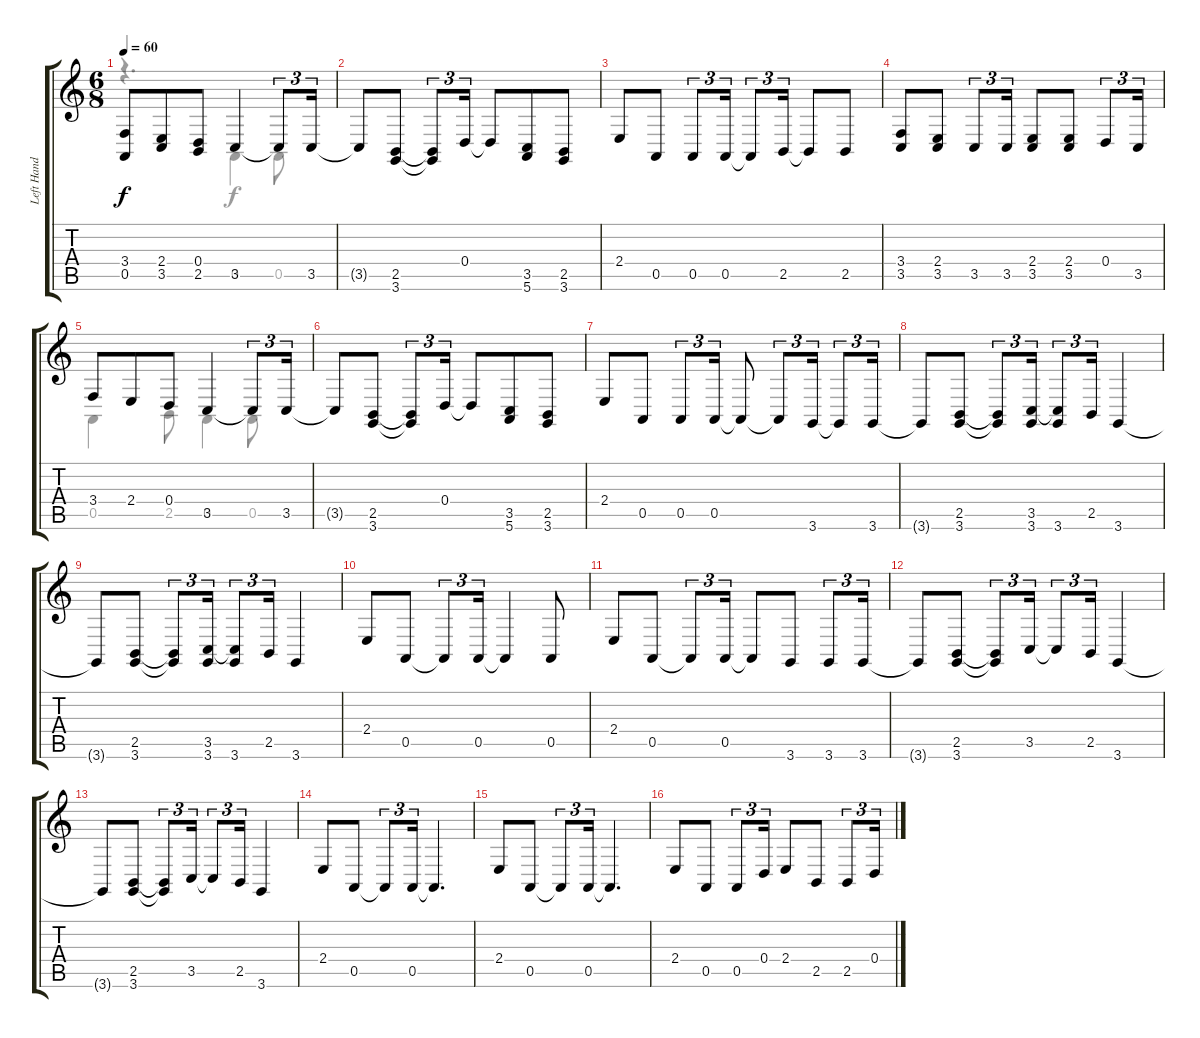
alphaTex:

\track ("Left Hand" "Left Hand") {instrument acousticgrandpiano}
\staff {score tabs}
\tuning (E4 B3 G3 D3 A2 E2) {hide}
\voice
\ts (6 8)
\tempo 60
\clef g2
\ks c
(3.4 0.5).8{dy f} (2.4 3.5).8 (0.4 2.5).8 3.5.4 3.5{t}.8{tu (3 2)} 3.5.16{tu (3 2)} |
3.5{t}.8 (2.5 3.6).8 (2.5{t} 3.6{t}).8{tu (3 2)} 0.4.16{tu (3 2)} 0.4{t}.8 (3.5 5.6).8 (2.5 3.6).8 |
2.4.8 0.5.8 0.5.8{tu (3 2)} 0.5.16{tu (3 2)} 0.5{t}.8{tu (3 2)} 2.5.16{tu (3 2)} 2.5{t}.8 2.5.8 |
(3.4 3.5).8 (2.4 3.5).8 3.5.8{tu (3 2)} 3.5.16{tu (3 2)} (2.4 3.5).8 (2.4 3.5).8 0.4.8{tu (3 2)} 3.5.16{tu (3 2)} |
3.4.8 2.4.8 0.4.8 3.5.4 3.5{t}.8{tu (3 2)} 3.5.16{tu (3 2)} |
3.5{t}.8 (2.5 3.6).8 (2.5{t} 3.6{t}).8{tu (3 2)} 0.4.16{tu (3 2)} 0.4{t}.8 (3.5 5.6).8 (2.5 3.6).8 |
2.4.8 0.5.8 0.5.8{tu (3 2)} 0.5.16{tu (3 2)} 0.5{t}.8 0.5{t}.8{tu (3 2)} 3.6.16{tu (3 2)} 3.6{t}.8{tu (3 2)} 3.6.16{tu (3 2)} |
3.6{t}.8 (2.5 3.6).8 (2.5{t} 3.6{t}).8{tu (3 2)} (3.5 3.6).16{tu (3 2)} (3.5{t} 3.6).8{tu (3 2)} 2.5.16{tu (3 2)} 3.6.4 |
3.6{t}.8 (2.5 3.6).8 (2.5{t} 3.6{t}).8{tu (3 2)} (3.5 3.6).16{tu (3 2)} (3.5{t} 3.6).8{tu (3 2)} 2.5.16{tu (3 2)} 3.6.4 |
2.4.8 0.5.8 0.5{t}.8{tu (3 2)} 0.5.16{tu (3 2)} 0.5{t}.4 0.5.8 |
2.4.8 0.5.8 0.5{t}.8{tu (3 2)} 0.5.16{tu (3 2)} 0.5{t}.8 3.6.8 3.6.8{tu (3 2)} 3.6.16{tu (3 2)} |
3.6{t}.8 (2.5 3.6).8 (2.5{t} 3.6{t}).8{tu (3 2)} 3.5.16{tu (3 2)} 3.5{t}.8{tu (3 2)} 2.5.16{tu (3 2)} 3.6.4 |
3.6{t}.8 (2.5 3.6).8 (2.5{t} 3.6{t}).8{tu (3 2)} 3.5.16{tu (3 2)} 3.5{t}.8{tu (3 2)} 2.5.16{tu (3 2)} 3.6.4 |
2.4.8 0.5.8 0.5{t}.8{tu (3 2)} 0.5.16{tu (3 2)} 0.5{t}.4{d} |
2.4.8 0.5.8 0.5{t}.8{tu (3 2)} 0.5.16{tu (3 2)} 0.5{t}.4{d} |
2.4.8 0.5.8 0.5.8{tu (3 2)} 0.4.16{tu (3 2)} 2.4.8 2.5.8 2.5.8{tu (3 2)} 0.4.16{tu (3 2)}
\voice
\clef g2
\ottava regular
\simile none
\ks c
r.4{d dy f} 0.5.4 0.5.8 |
|
|
|
0.5.4 2.5.8 0.5.4 0.5.8 |
|
|
|
|
|
|
|
|
|
|
